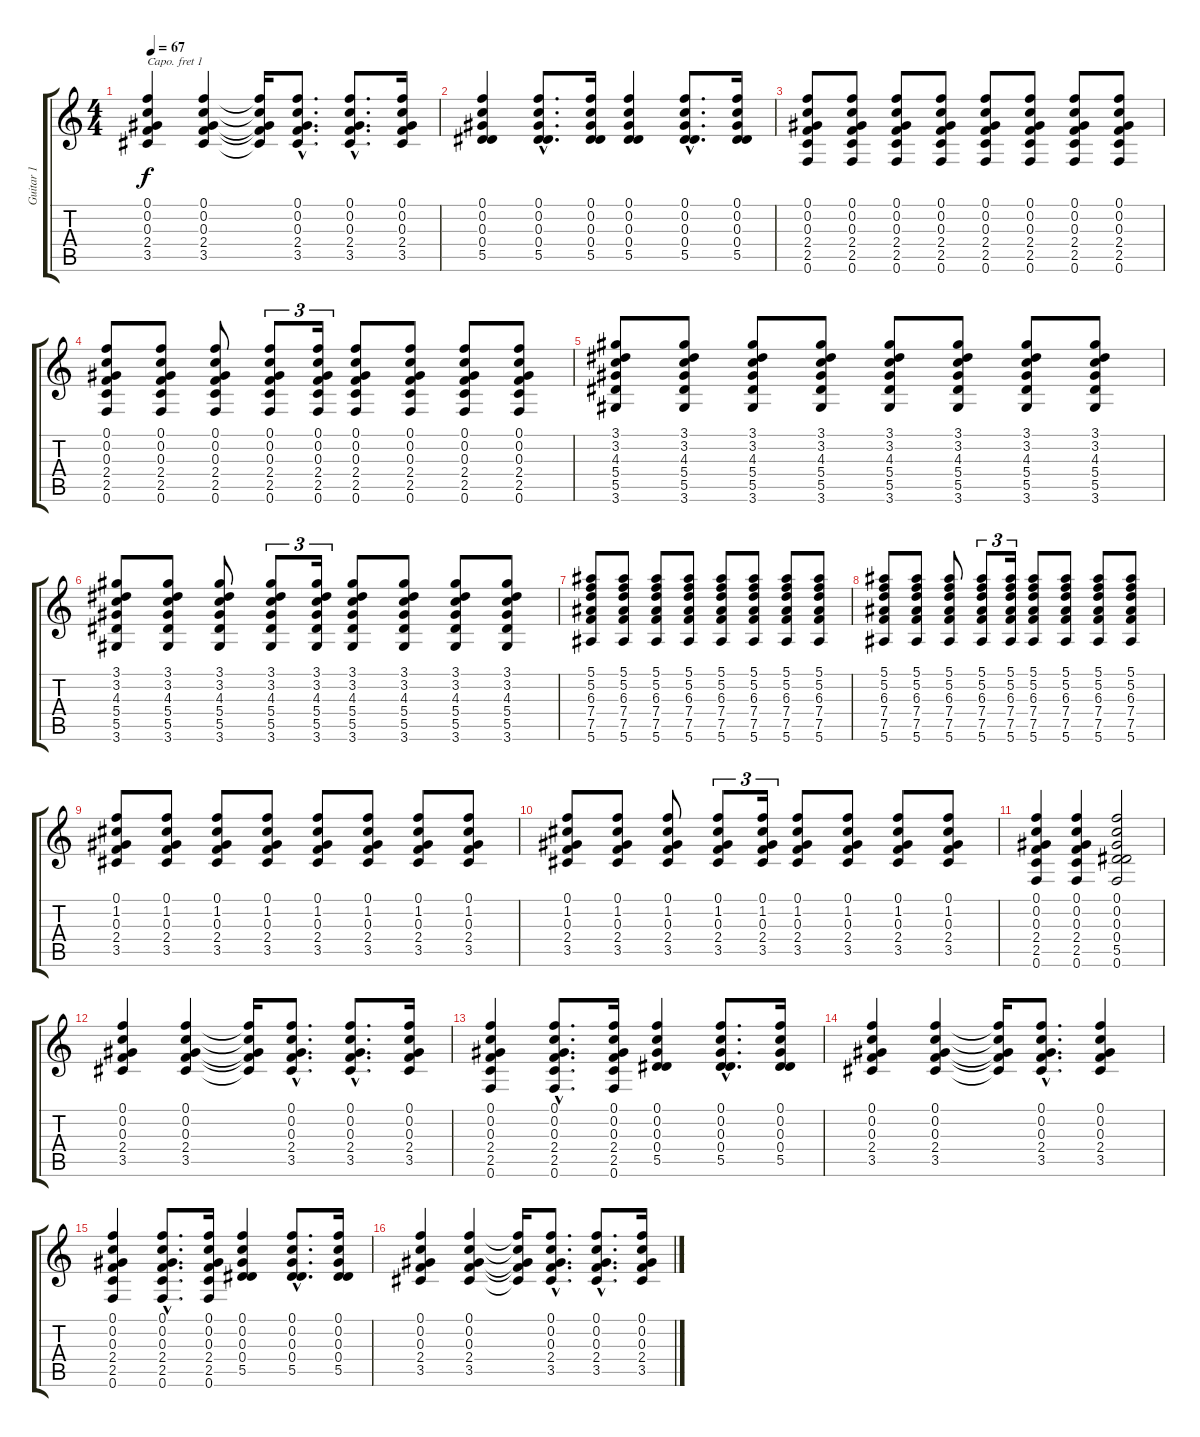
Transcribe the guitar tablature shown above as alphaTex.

\track ("Guitar 1" "Guitar 1") {instrument acousticguitarsteel}
\staff {score tabs}
\capo 1
\tuning (E4 B3 G3 D3 A2 E2) {hide}
\ts (4 4)
\tempo 67
\clef g2
\ks c
(0.1 0.2 0.3 2.4 3.5).4{dy f} (0.1 0.2 0.3 2.4 3.5).4 (0.1{t} 0.2{t} 0.3{t} 2.4{t} 3.5{t}).16 (0.1{hac} 0.2{hac} 0.3{hac} 2.4{hac} 3.5{hac}).8{d} (0.1{hac} 0.2{hac} 0.3{hac} 2.4{hac} 3.5{hac}).8{d} (0.1 0.2 0.3 2.4 3.5).16 |
(0.1 0.2 0.3 0.4 5.5).4 (0.1{hac} 0.2{hac} 0.3{hac} 0.4{hac} 5.5{hac}).8{d} (0.1 0.2 0.3 0.4 5.5).16 (0.1 0.2 0.3 0.4 5.5).4 (0.1{hac} 0.2{hac} 0.3{hac} 0.4{hac} 5.5{hac}).8{d} (0.1 0.2 0.3 0.4 5.5).16 |
(0.1 0.2 0.3 2.4 2.5 0.6).8 (0.1 0.2 0.3 2.4 2.5 0.6).8 (0.1 0.2 0.3 2.4 2.5 0.6).8 (0.1 0.2 0.3 2.4 2.5 0.6).8 (0.1 0.2 0.3 2.4 2.5 0.6).8 (0.1 0.2 0.3 2.4 2.5 0.6).8 (0.1 0.2 0.3 2.4 2.5 0.6).8 (0.1 0.2 0.3 2.4 2.5 0.6).8 |
(0.1 0.2 0.3 2.4 2.5 0.6).8 (0.1 0.2 0.3 2.4 2.5 0.6).8 (0.1 0.2 0.3 2.4 2.5 0.6).8 (0.1 0.2 0.3 2.4 2.5 0.6).8{tu (3 2)} (0.1 0.2 0.3 2.4 2.5 0.6).16{tu (3 2)} (0.1 0.2 0.3 2.4 2.5 0.6).8 (0.1 0.2 0.3 2.4 2.5 0.6).8 (0.1 0.2 0.3 2.4 2.5 0.6).8 (0.1 0.2 0.3 2.4 2.5 0.6).8 |
(3.1 3.2 4.3 5.4 5.5 3.6).8 (3.1 3.2 4.3 5.4 5.5 3.6).8 (3.1 3.2 4.3 5.4 5.5 3.6).8 (3.1 3.2 4.3 5.4 5.5 3.6).8 (3.1 3.2 4.3 5.4 5.5 3.6).8 (3.1 3.2 4.3 5.4 5.5 3.6).8 (3.1 3.2 4.3 5.4 5.5 3.6).8 (3.1 3.2 4.3 5.4 5.5 3.6).8 |
(3.1 3.2 4.3 5.4 5.5 3.6).8 (3.1 3.2 4.3 5.4 5.5 3.6).8 (3.1 3.2 4.3 5.4 5.5 3.6).8 (3.1 3.2 4.3 5.4 5.5 3.6).8{tu (3 2)} (3.1 3.2 4.3 5.4 5.5 3.6).16{tu (3 2)} (3.1 3.2 4.3 5.4 5.5 3.6).8 (3.1 3.2 4.3 5.4 5.5 3.6).8 (3.1 3.2 4.3 5.4 5.5 3.6).8 (3.1 3.2 4.3 5.4 5.5 3.6).8 |
(5.1 5.2 6.3 7.4 7.5 5.6).8 (5.1 5.2 6.3 7.4 7.5 5.6).8 (5.1 5.2 6.3 7.4 7.5 5.6).8 (5.1 5.2 6.3 7.4 7.5 5.6).8 (5.1 5.2 6.3 7.4 7.5 5.6).8 (5.1 5.2 6.3 7.4 7.5 5.6).8 (5.1 5.2 6.3 7.4 7.5 5.6).8 (5.1 5.2 6.3 7.4 7.5 5.6).8 |
(5.1 5.2 6.3 7.4 7.5 5.6).8 (5.1 5.2 6.3 7.4 7.5 5.6).8 (5.1 5.2 6.3 7.4 7.5 5.6).8 (5.1 5.2 6.3 7.4 7.5 5.6).8{tu (3 2)} (5.1 5.2 6.3 7.4 7.5 5.6).16{tu (3 2)} (5.1 5.2 6.3 7.4 7.5 5.6).8 (5.1 5.2 6.3 7.4 7.5 5.6).8 (5.1 5.2 6.3 7.4 7.5 5.6).8 (5.1 5.2 6.3 7.4 7.5 5.6).8 |
(0.1 1.2 0.3 2.4 3.5).8 (0.1 1.2 0.3 2.4 3.5).8 (0.1 1.2 0.3 2.4 3.5).8 (0.1 1.2 0.3 2.4 3.5).8 (0.1 1.2 0.3 2.4 3.5).8 (0.1 1.2 0.3 2.4 3.5).8 (0.1 1.2 0.3 2.4 3.5).8 (0.1 1.2 0.3 2.4 3.5).8 |
(0.1 1.2 0.3 2.4 3.5).8 (0.1 1.2 0.3 2.4 3.5).8 (0.1 1.2 0.3 2.4 3.5).8 (0.1 1.2 0.3 2.4 3.5).8{tu (3 2)} (0.1 1.2 0.3 2.4 3.5).16{tu (3 2)} (0.1 1.2 0.3 2.4 3.5).8 (0.1 1.2 0.3 2.4 3.5).8 (0.1 1.2 0.3 2.4 3.5).8 (0.1 1.2 0.3 2.4 3.5).8 |
(0.1 0.2 0.3 2.4 2.5 0.6).4 (0.1 0.2 0.3 2.4 2.5 0.6).4 (0.1 0.2 0.3 0.4 5.5 0.6).2 |
(0.1 0.2 0.3 2.4 3.5).4 (0.1 0.2 0.3 2.4 3.5).4 (0.1{t} 0.2{t} 0.3{t} 2.4{t} 3.5{t}).16 (0.1{hac} 0.2{hac} 0.3{hac} 2.4{hac} 3.5{hac}).8{d} (0.1{hac} 0.2{hac} 0.3{hac} 2.4{hac} 3.5{hac}).8{d} (0.1 0.2 0.3 2.4 3.5).16 |
(0.1 0.2 0.3 2.4 2.5 0.6).4 (0.1{hac} 0.2{hac} 0.3{hac} 2.4{hac} 2.5{hac} 0.6{hac}).8{d} (0.1 0.2 0.3 2.4 2.5 0.6).16 (0.1 0.2 0.3 0.4 5.5).4 (0.1{hac} 0.2{hac} 0.3{hac} 0.4{hac} 5.5{hac}).8{d} (0.1 0.2 0.3 0.4 5.5).16 |
(0.1 0.2 0.3 2.4 3.5).4 (0.1 0.2 0.3 2.4 3.5).4 (0.1{t} 0.2{t} 0.3{t} 2.4{t} 3.5{t}).16 (0.1{hac} 0.2{hac} 0.3{hac} 2.4{hac} 3.5{hac}).8{d} (0.1 0.2 0.3 2.4 3.5).4 |
(0.1 0.2 0.3 2.4 2.5 0.6).4 (0.1{hac} 0.2{hac} 0.3{hac} 2.4{hac} 2.5{hac} 0.6{hac}).8{d} (0.1 0.2 0.3 2.4 2.5 0.6).16 (0.1 0.2 0.3 0.4 5.5).4 (0.1{hac} 0.2{hac} 0.3{hac} 0.4{hac} 5.5{hac}).8{d} (0.1 0.2 0.3 0.4 5.5).16 |
(0.1 0.2 0.3 2.4 3.5).4 (0.1 0.2 0.3 2.4 3.5).4 (0.1{t} 0.2{t} 0.3{t} 2.4{t} 3.5{t}).16 (0.1{hac} 0.2{hac} 0.3{hac} 2.4{hac} 3.5{hac}).8{d} (0.1{hac} 0.2{hac} 0.3{hac} 2.4{hac} 3.5{hac}).8{d} (0.1 0.2 0.3 2.4 3.5).16
